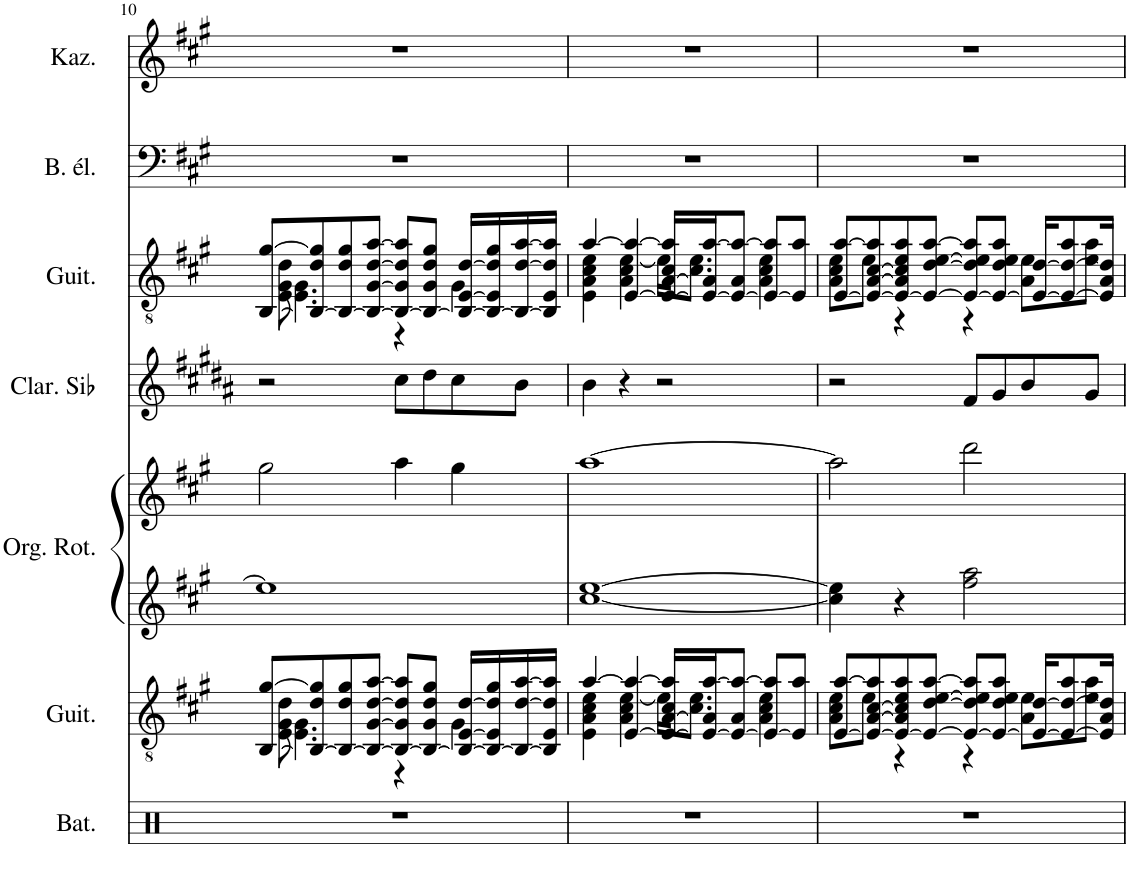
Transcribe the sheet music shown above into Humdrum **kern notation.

**kern	**kern	**kern	**kern	**kern	**kern	**kern	**kern
*part7	*part6	*part5	*part5	*part4	*part3	*part2	*part1
*staff8	*staff7	*staff6	*staff5	*staff4	*staff3	*staff2	*staff1
*I"Batterie, Drums	*I"Guitare acoustique, Acoustic Guitar (steel)	*I"Orgue rotatif, Rock Organ	*	*I"Clarinette en Sib	*I"Guitare classique, Acoustic Guitar (nylon)	*I"Basse électrique, Electric Bass (finger)	*I"Kazoo, Lead 6 (voice)
*I'Bat.	*I'Guit.	*I'Org. Rot.	*	*I'Clar. Sib	*I'Guit.	*I'B. él.	*I'Kaz.
!!LO:PB:g=z
*clefX	*clefGv2	*clefG2	*clefG2	*clefG2	*clefGv2	*clefF4	*clefG2
*	*	*	*	*Trd1c2	*	*Trd7c12	*
*k[]	*k[f#c#g#]	*k[f#c#g#]	*k[f#c#g#]	*k[f#c#g#d#a#]	*k[f#c#g#]	*k[f#c#g#]	*k[f#c#g#]
*M4/4	*M4/4	*M4/4	*M4/4	*M4/4	*M4/4	*M4/4	*M4/4
=10	=10	=10	=10	=10	=10	=10	=10
*	*^	*	*	*	*^	*	*
1r	[8BB/ [8g#/L	8E\ 8G#\ 8d\	1ee]	2gg#\	2r	[8BB/ [8g#/L	8E\ 8G#\ 8d\	1r	1r
.	8BB/_ 8d/ 8g#/]	4.E\ 4.G#\	.	.	.	8BB/_ 8d/ 8g#/]	4.E\ 4.G#\	.	.
.	8BB/_ 8d/ 8g#/	.	.	.	.	8BB/_ 8d/ 8g#/	.	.	.
.	8BB/_ [8G#/ [8d/ [8a/J	.	.	.	.	8BB/_ [8G#/ [8d/ [8a/J	.	.	.
.	8BB/_ 8G#/] 8d/] 8a/]L	4r	.	4aa\	8cc#\L	8BB/_ 8G#/] 8d/] 8a/]L	4r	.	.
.	8BB/_ 8G#/ 8d/ 8g#/J	.	.	.	8dd#\	8BB/_ 8G#/ 8d/ 8g#/J	.	.	.
.	16BB/_ [16E/ [16d/LL	4G#\	.	4gg#\	8cc#\	16BB/_ [16E/ [16d/LL	4G#\	.	.
.	16BB/_ 16E/] 16d/] 16g#/	.	.	.	.	16BB/_ 16E/] 16d/] 16g#/	.	.	.
.	16BB/_ [16d/ [16a/	.	.	.	8b\J	16BB/_ [16d/ [16a/	.	.	.
.	16BB/] 16E/ 16d/] 16a/]JJ	.	.	.	.	16BB/] 16E/ 16d/] 16a/]JJ	.	.	.
=11	=11	=11	=11	=11	=11	=11	=11	=11	=11
1r	[4a/	4E\ 4A\ 4c#\ 4e\	[1cc# [1ee	[1aa	4b\	[4a/	4E\ 4A\ 4c#\ 4e\	1r	1r
.	[4E/ 4a/_	4A\ 4c#\ [4e\	.	.	4r	[4E/ 4a/_	4A\ 4c#\ [4e\	.	.
.	16E/_ [16A/ 16c#/ 16a/]LL	16e\KL]	.	.	2r	16E/_ [16A/ 16c#/ 16a/]LL	16e\KL]	.	.
.	16E/_ 16A/] [16a/J	8.c#\ 8.e\J	.	.	.	16E/_ 16A/] [16a/J	8.c#\ 8.e\J	.	.
.	8E/_ 8A/ 8a/_J	.	.	.	.	8E/_ 8A/ 8a/_J	.	.	.
.	8E/_ 8a/]L	4A\ 4c#\ 4e\	.	.	.	8E/_ 8a/]L	4A\ 4c#\ 4e\	.	.
.	8E/] 8a/J	.	.	.	.	8E/] 8a/J	.	.	.
=12	=12	=12	=12	=12	=12	=12	=12	=12	=12
1r	[8E/ [8a/L	8A\ 8c#\ 8e\L	4cc#\] 4ee\]	2aa\]	2r	[8E/ [8a/L	8A\ 8c#\ 8e\L	1r	1r
.	8E/_ [8A/ [8c#/ 8a/]	8e\J	.	.	.	8E/_ [8A/ [8c#/ 8a/]	8e\J	.	.
.	8E/_ 8A/] 8c#/] 8e/ 8a/	4r	4r	.	.	8E/_ 8A/] 8c#/] 8e/ 8a/	4r	.	.
.	8E/_ [8d/ [8e/ [8a/J	.	.	.	.	8E/_ [8d/ [8e/ [8a/J	.	.	.
.	8E/_ 8d/] 8e/] 8a/]L	4r	2ff#\ 2aa\	2ddd\	8f#/L	8E/_ 8d/] 8e/] 8a/]L	4r	.	.
.	8E/_ 8d/ 8e/ 8a/J	.	.	.	8g#/	8E/_ 8d/ 8e/ 8a/J	.	.	.
.	16E/_ [16d/KL	8A\ 8e\L	.	.	8b/	16E/_ [16d/KL	8A\ 8e\L	.	.
.	8E/_ 8d/_ 8a/	.	.	.	.	8E/_ 8d/_ 8a/	.	.	.
.	.	8e\ 8a\J	.	.	8g#/J	.	8e\ 8a\J	.	.
.	16E/] 16A/ 16d/]Jk	.	.	.	.	16E/] 16A/ 16d/]Jk	.	.	.
*	*v	*v	*	*	*	*v	*v	*	*
=	=	=	=	=	=	=	=
*-	*-	*-	*-	*-	*-	*-	*-
